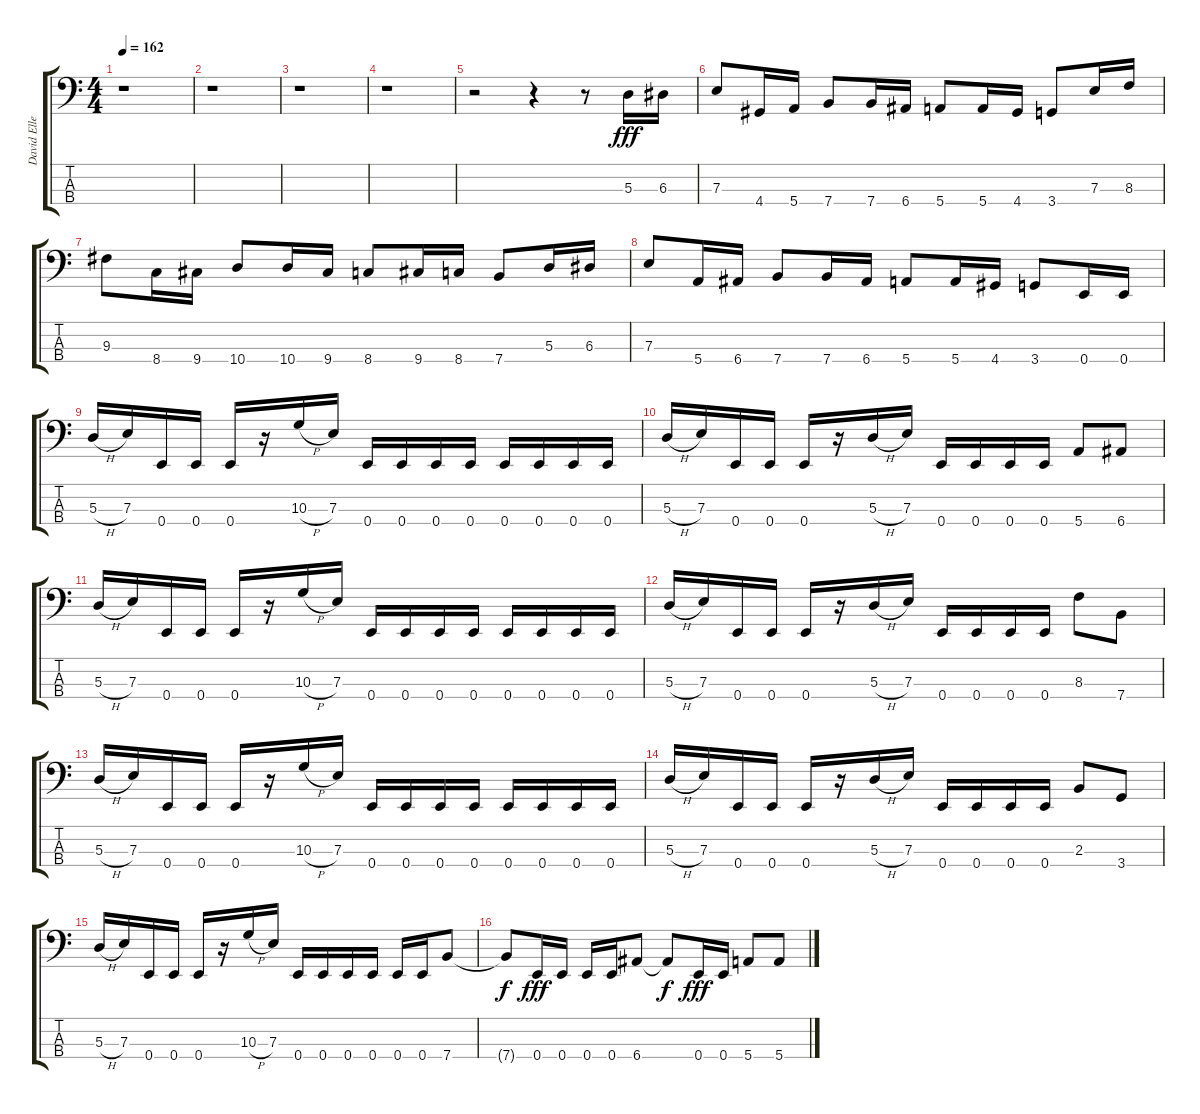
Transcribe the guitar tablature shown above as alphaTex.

\track ("David Ellefson" "David Elle") {instrument electricbassfinger}
\staff {score tabs}
\tuning (G2 D2 A1 E1) {hide}
\ts (4 4)
\tempo 162
\clef f4
\ks c
r.1{dy fff instrument electricbassfinger} |
r.1 |
r.1 |
r.1 |
r.2 r.4 r.8 5.3.16 6.3.16 |
7.3.8 4.4.16 5.4.16 7.4.8 7.4.16 6.4.16 5.4.8 5.4.16 4.4.16 3.4.8 7.3.16 8.3.16 |
9.3.8 8.4.16 9.4.16 10.4.8 10.4.16 9.4.16 8.4.8 9.4.16 8.4.16 7.4.8 5.3.16 6.3.16 |
7.3.8 5.4.16 6.4.16 7.4.8 7.4.16 6.4.16 5.4.8 5.4.16 4.4.16 3.4.8 0.4.16 0.4.16 |
5.3{h}.16 7.3.16 0.4.16 0.4.16 0.4.16 r.16 10.3{h}.16 7.3.16 0.4.16 0.4.16 0.4.16 0.4.16 0.4.16 0.4.16 0.4.16 0.4.16 |
5.3{h}.16 7.3.16 0.4.16 0.4.16 0.4.16 r.16 5.3{h}.16 7.3.16 0.4.16 0.4.16 0.4.16 0.4.16 5.4.8 6.4.8 |
5.3{h}.16 7.3.16 0.4.16 0.4.16 0.4.16 r.16 10.3{h}.16 7.3.16 0.4.16 0.4.16 0.4.16 0.4.16 0.4.16 0.4.16 0.4.16 0.4.16 |
5.3{h}.16 7.3.16 0.4.16 0.4.16 0.4.16 r.16 5.3{h}.16 7.3.16 0.4.16 0.4.16 0.4.16 0.4.16 8.3.8 7.4.8 |
5.3{h}.16 7.3.16 0.4.16 0.4.16 0.4.16 r.16 10.3{h}.16 7.3.16 0.4.16 0.4.16 0.4.16 0.4.16 0.4.16 0.4.16 0.4.16 0.4.16 |
5.3{h}.16 7.3.16 0.4.16 0.4.16 0.4.16 r.16 5.3{h}.16 7.3.16 0.4.16 0.4.16 0.4.16 0.4.16 2.3.8 3.4.8 |
5.3{h}.16 7.3.16 0.4.16 0.4.16 0.4.16 r.16 10.3{h}.16 7.3.16 0.4.16 0.4.16 0.4.16 0.4.16 0.4.16 0.4.16 7.4.8 |
7.4{t}.8{dy f} 0.4.16{dy fff} 0.4.16 0.4.16 0.4.16 6.4.8 6.4{t}.8{dy f} 0.4.16{dy fff} 0.4.16 5.4.8 5.4.8
